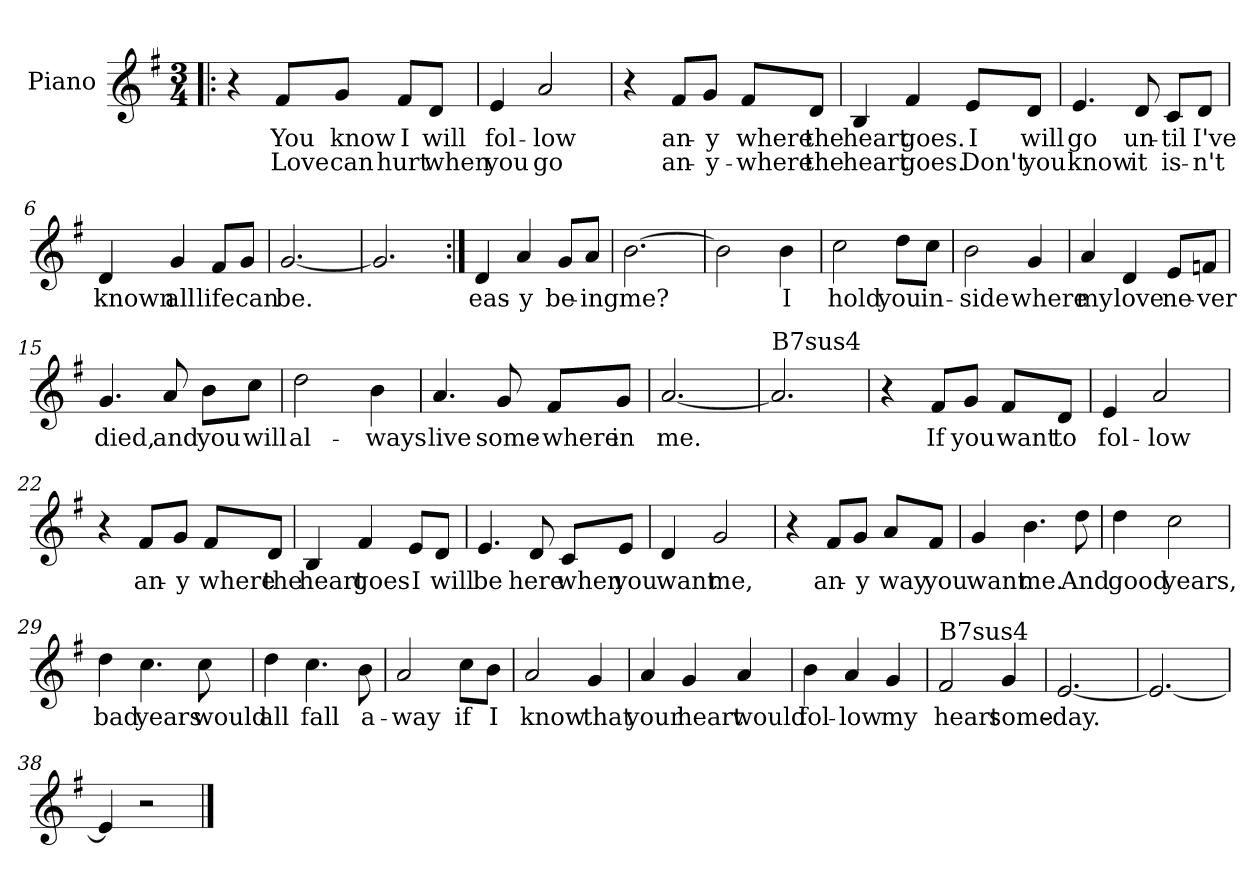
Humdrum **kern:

**kern	**text	**text
*part1	*part1	*part1
*staff1	*staff1	*staff1
*I"Piano	*	*
*I'Pno	*	*
*clefG2	*	*
*k[f#]	*	*
*G:	*	*
*M3/4	*	*
=1!|:	=1!|:	=1!|:
4r	.	.
8f#/L	You	Love
8g/J	know	can
8f#/L	I	hurt
8d/J	will	when
=2	=2	=2
4e/	fol-	you
2a/	-low	go
=3	=3	=3
4r	.	.
8f#/L	an-	an-
8g/J	-y	-y-
8f#/L	where	-where
8d/J	the	the
=4	=4	=4
4B/	heart	heart
4f#/	goes.	goes.
8e/L	I	Don't
8d/J	will	you
!!LO:LB:g=z
=5	=5	=5
4.e/	go	know
8d/	un-	it
8c/L	-til	is-
8d/J	I've	-n't
=6	=6	=6
4d/	known	.
4g/	all	.
8f#/L	life	.
8g/J	can	.
=7	=7	=7
[2.g/	be.	.
=8	=8	=8
2.g/]	.	.
=9:|!	=9:|!	=9:|!
4d/	eas-	.
4a/	-y	.
8g/L	be-	.
8a/J	-ing	.
=10	=10	=10
[2.b\	me?	.
!!LO:LB:g=z
=11	=11	=11
2b\]	.	.
4b\	I	.
=12	=12	=12
2cc\	hold	.
8dd\L	you	.
8cc\J	in-	.
=13	=13	=13
2b\	-side	.
4g/	where	.
=14	=14	=14
4a/	my	.
4d/	love	.
8e/L	ne-	.
8fn/J	-ver	.
=15	=15	=15
4.g/	died,	.
8a/	and	.
8b\L	you	.
8cc\J	will	.
=16	=16	=16
2dd\	al-	.
4b\	-ways	.
!!LO:LB:g=z
=17	=17	=17
4.a/	live	.
8g/	some-	.
8f#/L	-where	.
8g/J	in	.
=18	=18	=18
[2.a/	me.	.
=19	=19	=19
!LO:TX:a:t=B7sus4	!	!
2.a/]	.	.
=20	=20	=20
4r	.	.
8f#/L	If	.
8g/J	you	.
8f#/L	want	.
8d/J	to	.
=21	=21	=21
4e/	fol-	.
2a/	-low	.
=22	=22	=22
4r	.	.
8f#/L	an-	.
8g/J	-y	.
8f#/L	where	.
8d/J	the	.
!!LO:LB:g=z
=23	=23	=23
4B/	heart	.
4f#/	goes	.
8e/L	I	.
8d/J	will	.
=24	=24	=24
4.e/	be	.
8d/	here	.
8c/L	when	.
8e/J	you	.
=25	=25	=25
4d/	want	.
2g/	me,	.
=26	=26	=26
4r	.	.
8f#/L	an-	.
8g/J	-y	.
8a/L	way	.
8f#/J	you	.
=27	=27	=27
4g/	want	.
4.b\	me.	.
8dd\	And	.
!!LO:LB:g=z
=28	=28	=28
4dd\	good	.
2cc\	years,	.
=29	=29	=29
4dd\	bad	.
4.cc\	years	.
8cc\	would	.
=30	=30	=30
4dd\	all	.
4.cc\	fall	.
8b\	a-	.
=31	=31	=31
2a/	-way	.
8cc\L	if	.
8b\J	I	.
=32	=32	=32
2a/	know	.
4g/	that	.
!!LO:LB:g=z
=33	=33	=33
4a/	your	.
4g/	heart	.
4a/	would	.
=34	=34	=34
4b\	fol-	.
4a/	-low	.
4g/	my	.
=35	=35	=35
!LO:TX:a:t=B7sus4	!	!
2f#/	heart	.
4g/	some-	.
=36	=36	=36
[2.e/	-day.	.
=37	=37	=37
2.e/_	.	.
=38	=38	=38
4e/]	.	.
2r	.	.
==	==	==
*-	*-	*-
